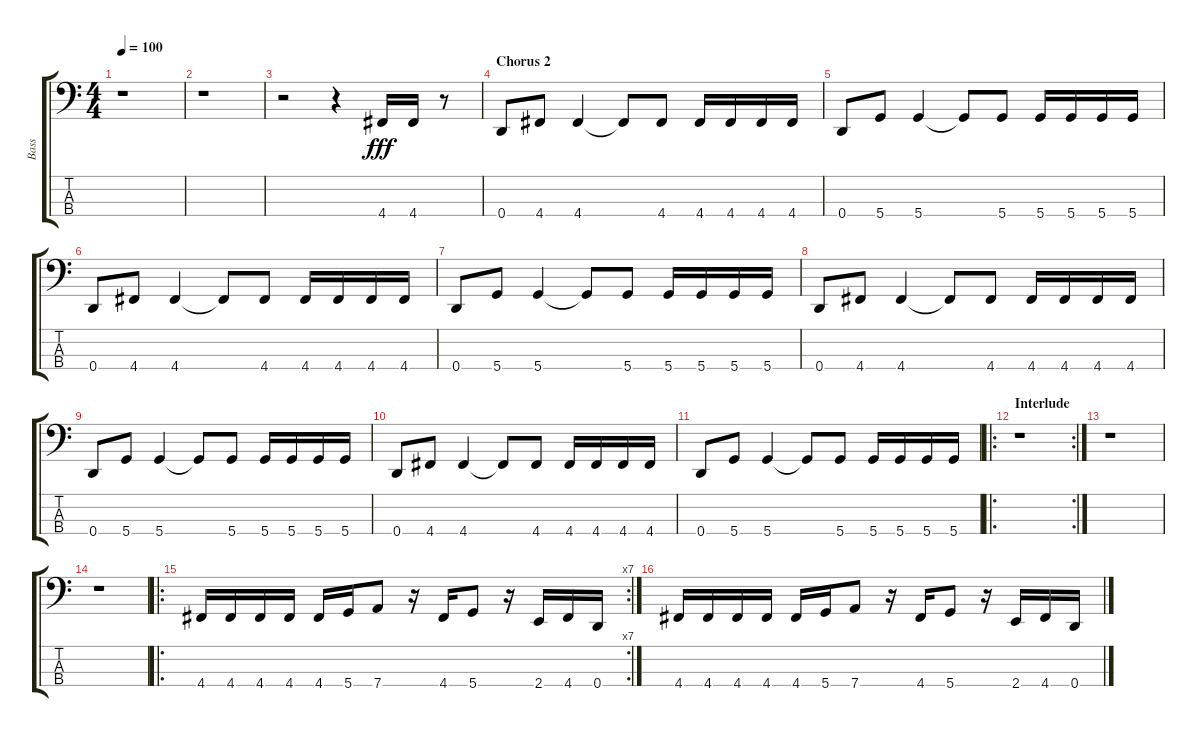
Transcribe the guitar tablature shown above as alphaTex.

\track ("Bass" "Bass") {instrument electricbasspick}
\staff {score tabs}
\tuning (G2 D2 A1 D1) {hide}
\ts (4 4)
\tempo 100
\clef f4
\ks c
r.1{dy fff} |
r.1 |
r.2 r.4 4.4.16 4.4.16 r.8 |
\section ("" "Chorus 2")
0.4.8 4.4.8 4.4.4 4.4{t}.8 4.4.8 4.4.16 4.4.16 4.4.16 4.4.16 |
0.4.8 5.4.8 5.4.4 5.4{t}.8 5.4.8 5.4.16 5.4.16 5.4.16 5.4.16 |
0.4.8 4.4.8 4.4.4 4.4{t}.8 4.4.8 4.4.16 4.4.16 4.4.16 4.4.16 |
0.4.8 5.4.8 5.4.4 5.4{t}.8 5.4.8 5.4.16 5.4.16 5.4.16 5.4.16 |
0.4.8 4.4.8 4.4.4 4.4{t}.8 4.4.8 4.4.16 4.4.16 4.4.16 4.4.16 |
0.4.8 5.4.8 5.4.4 5.4{t}.8 5.4.8 5.4.16 5.4.16 5.4.16 5.4.16 |
0.4.8 4.4.8 4.4.4 4.4{t}.8 4.4.8 4.4.16 4.4.16 4.4.16 4.4.16 |
0.4.8 5.4.8 5.4.4 5.4{t}.8 5.4.8 5.4.16 5.4.16 5.4.16 5.4.16 |
\ro
\rc 2
\section ("" "Interlude")
r.1 |
r.1 |
r.1 |
\ro
\rc 7
4.4.16 4.4.16 4.4.16 4.4.16 4.4.16 5.4.16 7.4.8 r.16 4.4.16 5.4.8 r.16 2.4.16 4.4.16 0.4.16 |
4.4.16 4.4.16 4.4.16 4.4.16 4.4.16 5.4.16 7.4.8 r.16 4.4.16 5.4.8 r.16 2.4.16 4.4.16 0.4.16
